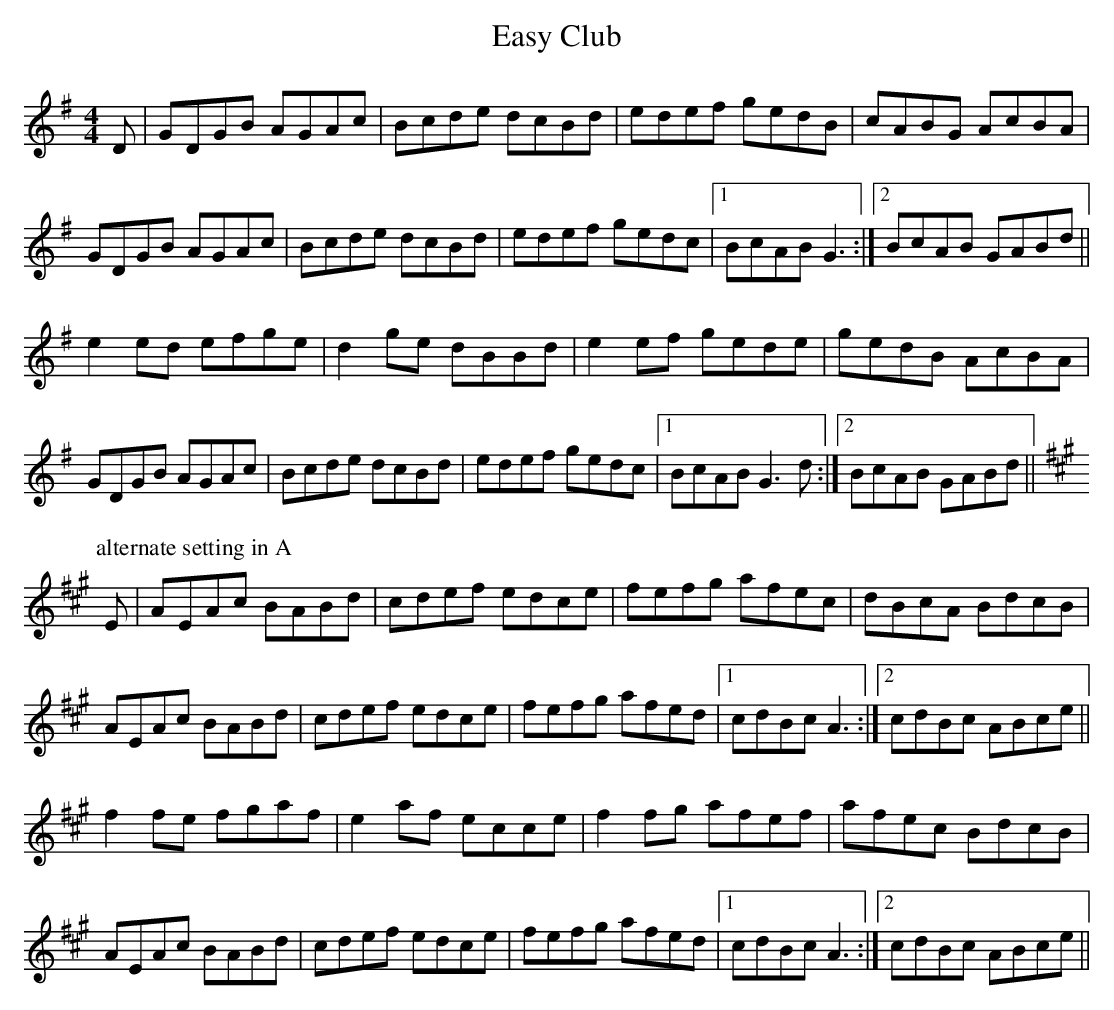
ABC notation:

X:1
T: Easy Club
M: 4/4
L: 1/8
K: G
D | GDGB AGAc | Bcde dcBd | edef gedB | cABG AcBA |
GDGB AGAc | Bcde dcBd | edef gedc |1 BcAB G3 :|2\
BcAB GABd ||
e2 ed efge | d2 ge dBBd | e2 ef gede | gedB AcBA |
GDGB AGAc | Bcde dcBd | edef gedc |1 BcAB G3 d :|2\
BcAB GABd ||
W:
P: alternate setting in A
K: A
E | AEAc BABd | cdef edce | fefg afec | dBcA BdcB |
AEAc BABd | cdef edce | fefg afed |1 cdBc A3 :|2\
cdBc ABce ||
f2 fe fgaf | e2 af ecce | f2 fg afef | afec BdcB |
AEAc BABd | cdef edce | fefg afed |1 cdBc A3 :|2\
cdBc ABce ||
